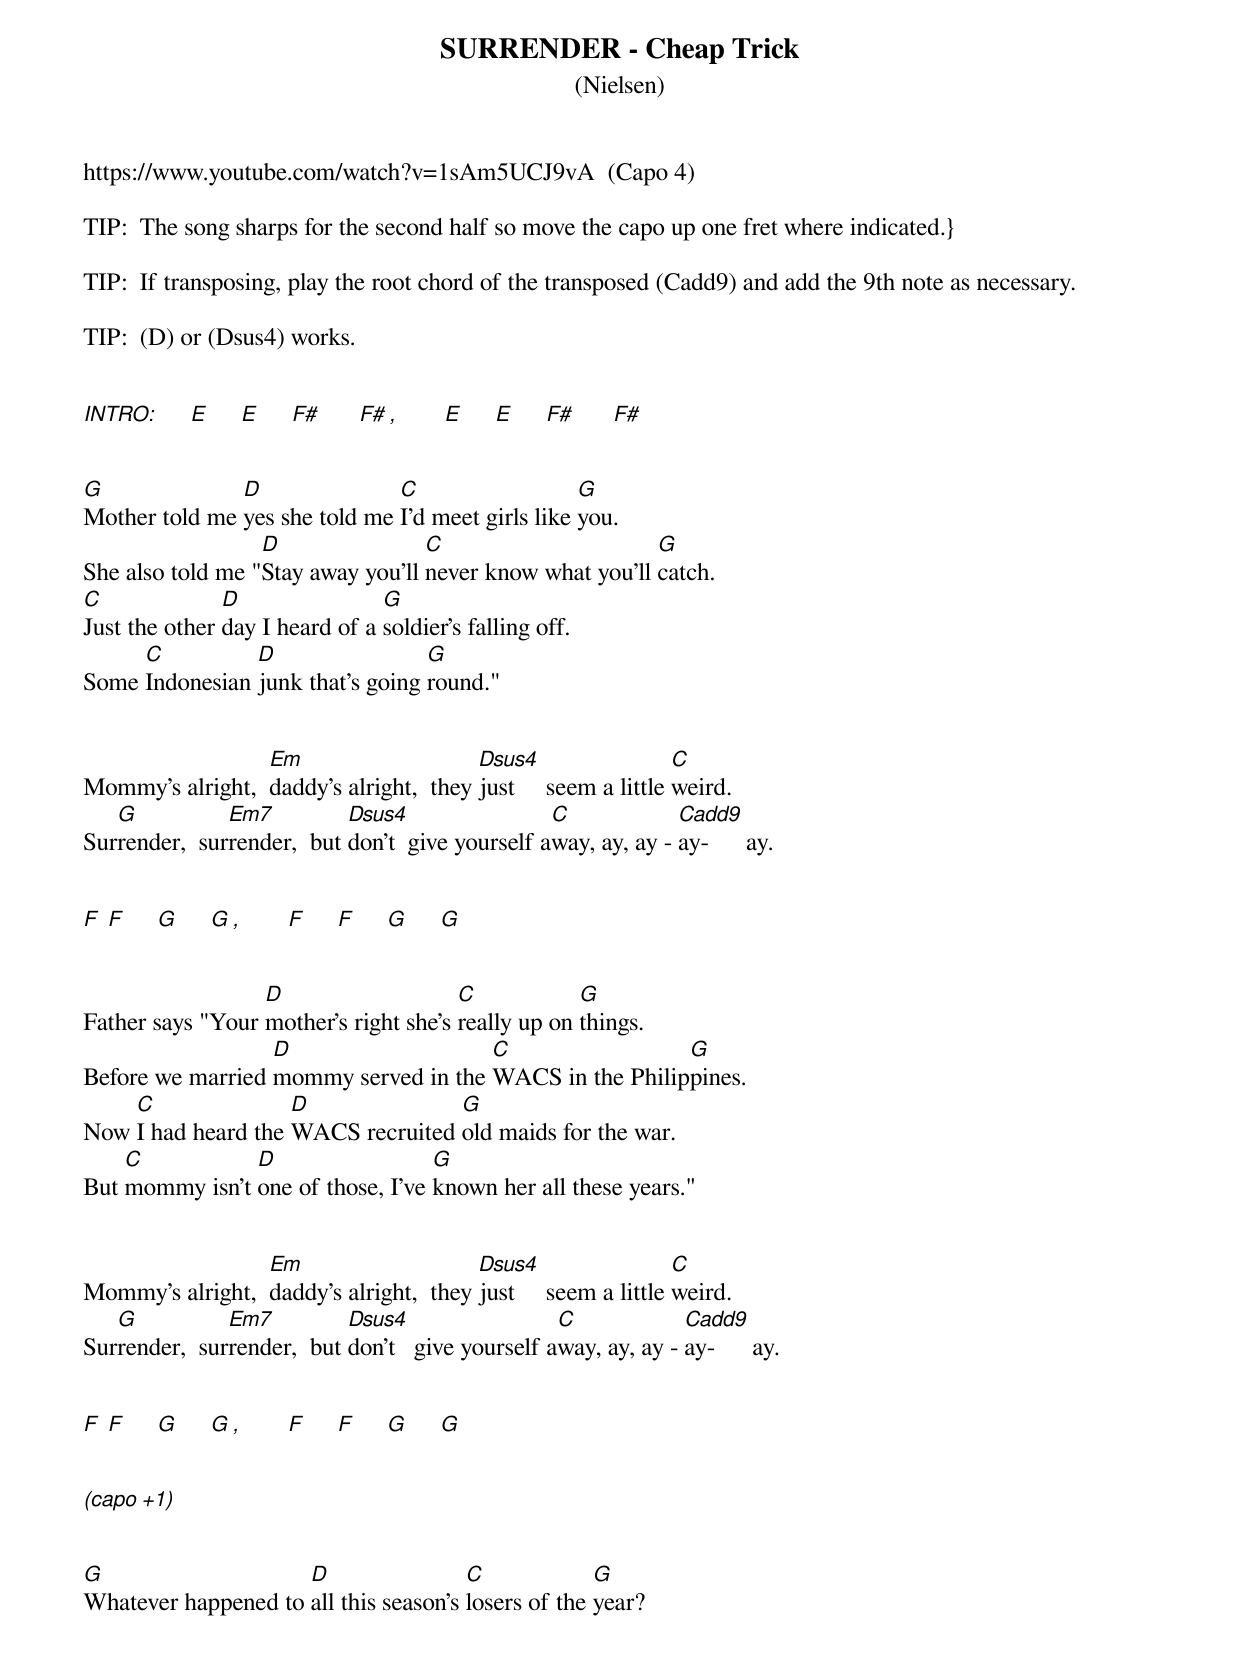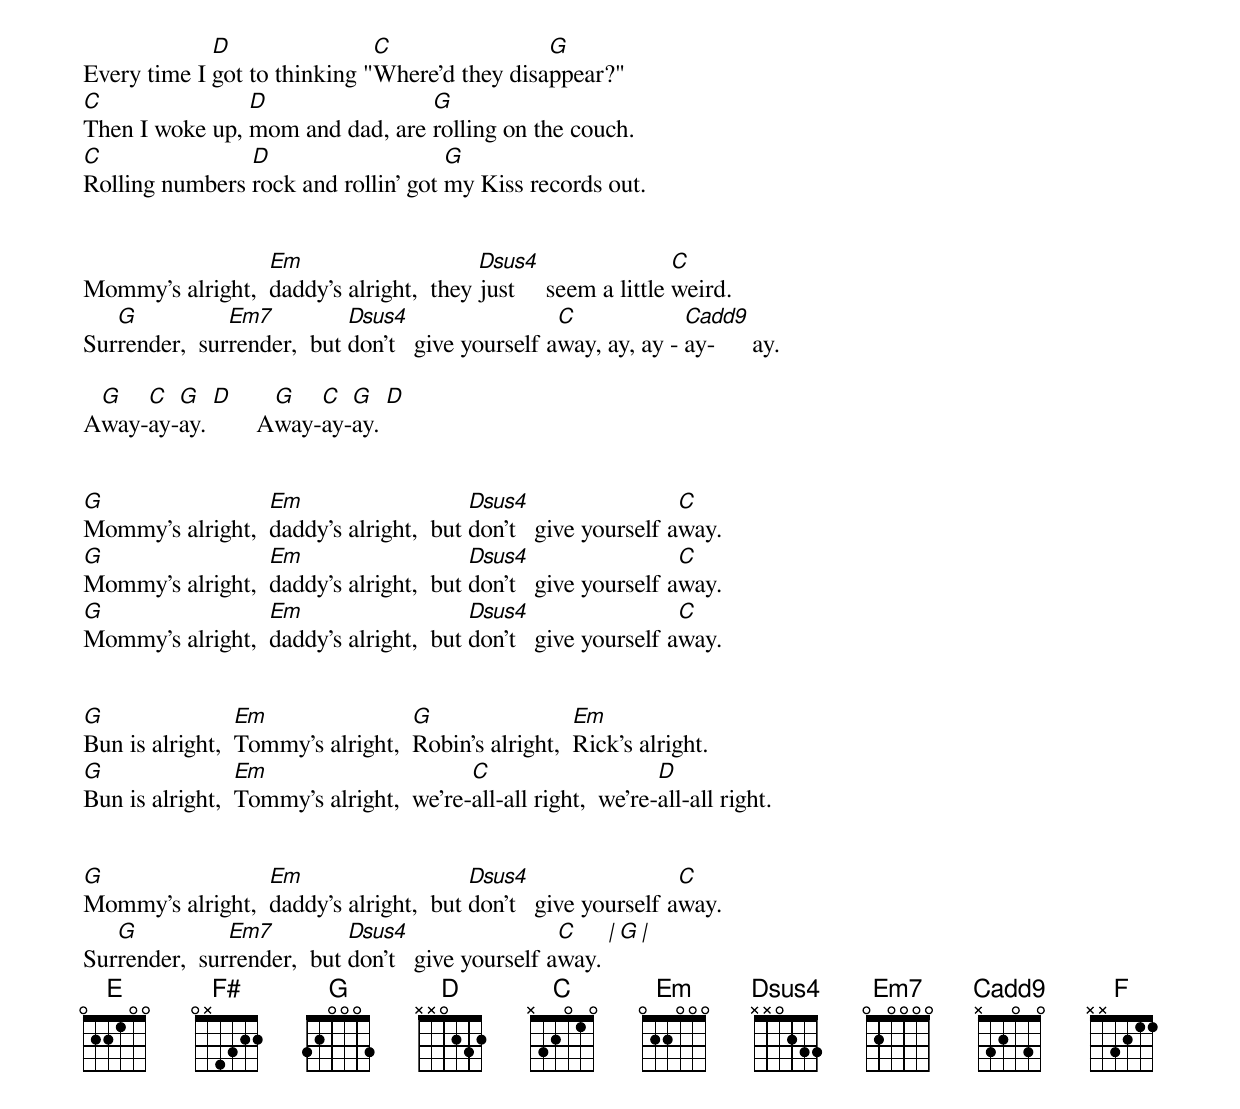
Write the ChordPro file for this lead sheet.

{define: Cadd9 base-fret 1 frets x 3 2 0 3 0}
{define: Dsus4 base-fret 1 frets x x 0 2 3 3}
{define: Em7 base-fret 1 frets 0 2 0 0 0 0}
{define: F base-fret 1 frets x x 3 2 1 1}
{define: F# base-fret 1 frets 0 x 4 3 2 2}
{t: SURRENDER - Cheap Trick  }
{st: (Nielsen)}
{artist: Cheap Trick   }
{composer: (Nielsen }


https://www.youtube.com/watch?v=1sAm5UCJ9vA  (Capo 4)

TIP:  The song sharps for the second half so move the capo up one fret where indicated.}

TIP:  If transposing, play the root chord of the transposed (Cadd9) and add the 9th note as necessary.

TIP:  (D) or (Dsus4) works.


[INTRO:]     [E]     [E]     [F#]      [F#][,]       [E]     [E]     [F#]      [F#]


[G]Mother told me [D]yes she told me [C]I'd meet girls like [G]you.
She also told me "[D]Stay away you'll [C]never know what you'll [G]catch.
[C]Just the other [D]day I heard of a [G]soldier's falling off.
Some [C]Indonesian [D]junk that's going [G]round."


Mommy's alright,  [Em]daddy's alright,  they [Dsus4]just     seem a little [C]weird.
Sur[G]render,  sur[Em7]render,  but [Dsus4]don't  give yourself a[C]way, ay, ay - [Cadd9]ay-      ay.


[F] [F]     [G]     [G][,]       [F]     [F]     [G]     [G]


Father says "Your [D]mother's right she's [C]really up on [G]things.
Before we married [D]mommy served in the [C]WACS in the Philip[G]pines.
Now [C]I had heard the [D]WACS recruited [G]old maids for the war.
But [C]mommy isn't [D]one of those, I've [G]known her all these years."


Mommy's alright,  [Em]daddy's alright,  they [Dsus4]just     seem a little [C]weird.
Sur[G]render,  sur[Em7]render,  but [Dsus4]don't   give yourself a[C]way, ay, ay - [Cadd9]ay-      ay.


[F] [F]     [G]     [G][,]       [F]     [F]     [G]     [G]


[(capo][+1)]


[G]Whatever happened to [D]all this season's [C]losers of the [G]year?
Every time I [D]got to thinking "[C]Where'd they disa[G]ppear?"
[C]Then I woke up, [D]mom and dad, are [G]rolling on the couch.
[C]Rolling numbers [D]rock and rollin' got [G]my Kiss records out.


Mommy's alright,  [Em]daddy's alright,  they [Dsus4]just     seem a little [C]weird.
Sur[G]render,  sur[Em7]render,  but [Dsus4]don't   give yourself a[C]way, ay, ay - [Cadd9]ay-      ay.

A[G]way-[C]ay-[G]ay. [D]       A[G]way-[C]ay-[G]ay. [D]


[G]Mommy's alright,  [Em]daddy's alright,  but [Dsus4]don't   give yourself a[C]way.
[G]Mommy's alright,  [Em]daddy's alright,  but [Dsus4]don't   give yourself a[C]way.
[G]Mommy's alright,  [Em]daddy's alright,  but [Dsus4]don't   give yourself a[C]way.


[G]Bun is alright,  [Em]Tommy's alright,  [G]Robin's alright,  [Em]Rick's alright.
[G]Bun is alright,  [Em]Tommy's alright,  we're-[C]all-all right,  we're-[D]all-all right.


[G]Mommy's alright,  [Em]daddy's alright,  but [Dsus4]don't   give yourself a[C]way.
Sur[G]render,  sur[Em7]render,  but [Dsus4]don't   give yourself a[C]way. [|][G][|]
